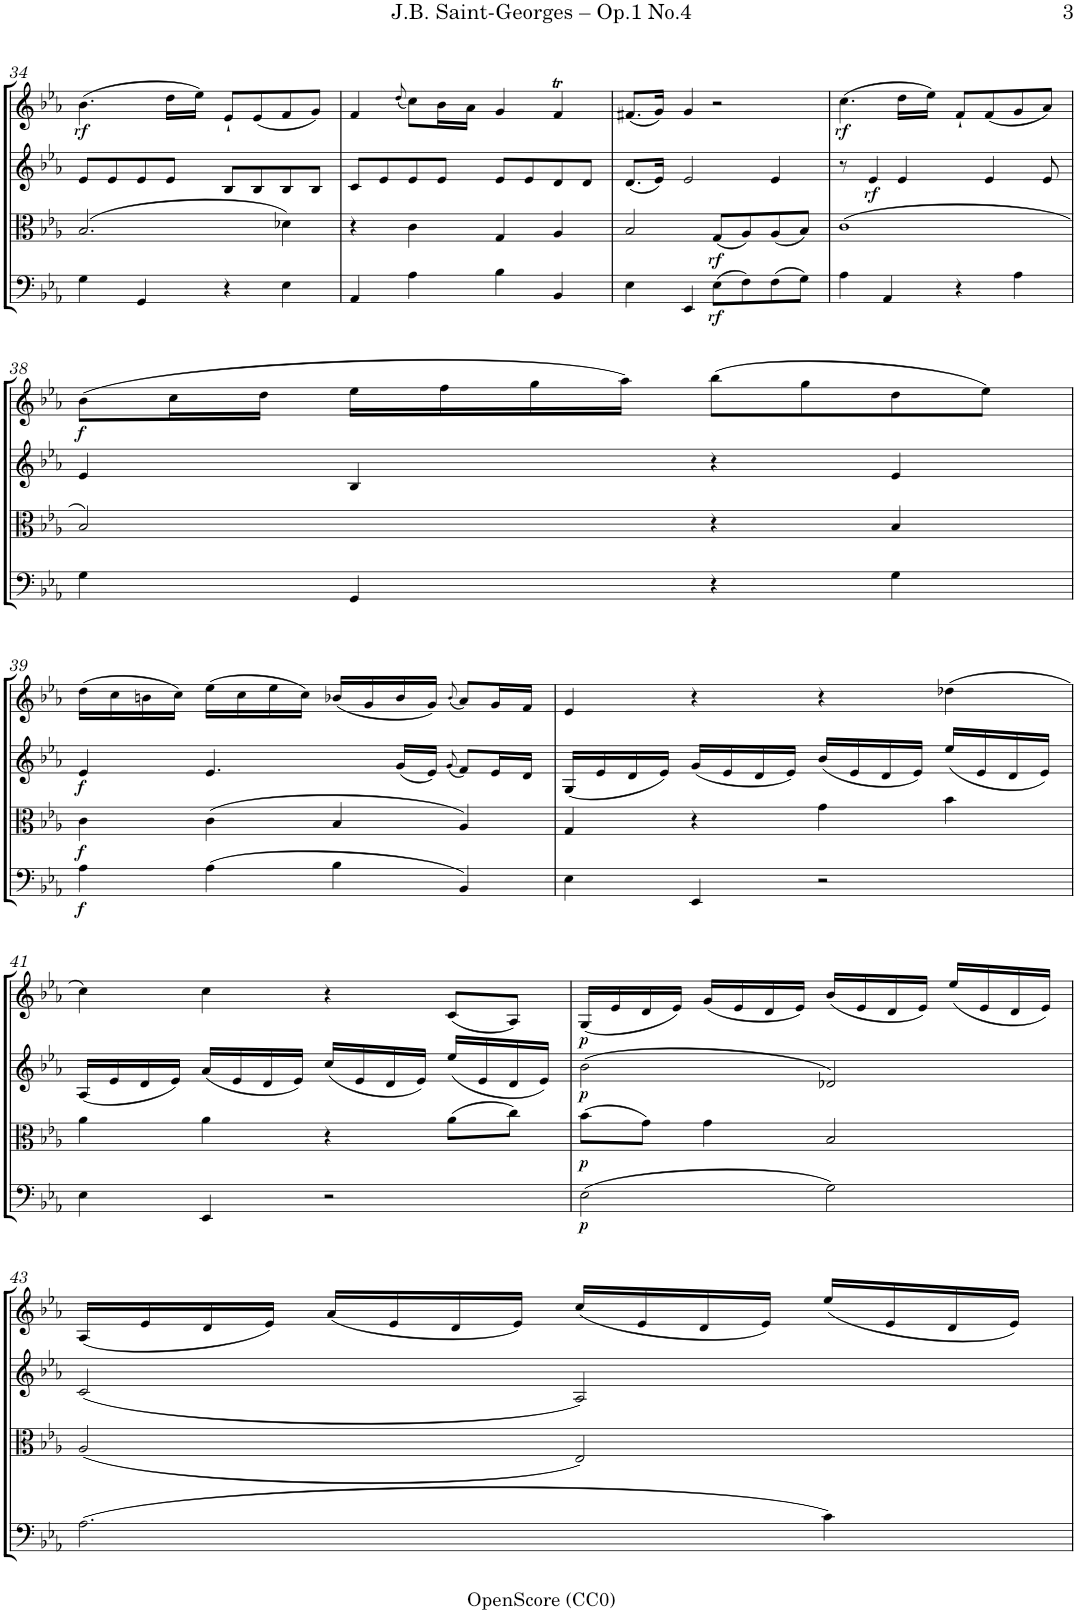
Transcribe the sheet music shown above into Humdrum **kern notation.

**kern	**dynam	**kern	**dynam	**kern	**dynam	**kern	**dynam
*part4	*part4	*part3	*part3	*part2	*part2	*part1	*part1
*staff4	*staff4	*staff3	*staff3	*staff2	*staff2	*staff1	*staff1
*I"Violoncello	*	*I"Viola	*	*I"Violin 2	*	*I"Violin 1	*
*I'Vc	*	*I'Vla	*	*I'Vln	*	*I'Vln	*
!!LO:PB:g=z
*clefF4	*	*clefC3	*	*clefG2	*	*clefG2	*
*k[b-e-a-]	*	*k[b-e-a-]	*	*k[b-e-a-]	*	*k[b-e-a-]	*
*M2/2	*	*M2/2	*	*M2/2	*	*M2/2	*
*met(c|)	*	*met(c|)	*	*met(c|)	*	*met(c|)	*
=34	=34	=34	=34	=34	=34	=34	=34
!	!	!	!	!	!	!	!LO:DY:b
4G\	.	(2.B-/	.	8e-/L	.	(>4.b-\	rf
.	.	.	.	8e-/	.	.	.
4GG/	.	.	.	8e-/	.	.	.
.	.	.	.	8e-/J	.	16dd\LL	.
.	.	.	.	.	.	16ee-\JJ)	.
4r	.	.	.	8B-/L	.	8e-`/L	.
.	.	.	.	8B-/	.	(<8e-/	.
4E-\	.	4d-X\)	.	8B-/	.	8f/	.
.	.	.	.	8B-/J	.	8g/J)	.
=35	=35	=35	=35	=35	=35	=35	=35
4AA-/	.	4r	.	8c/L	.	4f/	.
.	.	.	.	8e-/	.	.	.
.	.	.	.	.	.	(8qdd/	.
4A-\	.	4c\	.	8e-/	.	8cc\L)	.
.	.	.	.	8e-/J	.	16b-\L	.
.	.	.	.	.	.	16a-\JJ	.
4B-\	.	4G/	.	8e-/L	.	4g/	.
.	.	.	.	8e-/	.	.	.
4BB-/	.	4A-/	.	8d/	.	4fT/	.
.	.	.	.	8d/J	.	.	.
=36	=36	=36	=36	=36	=36	=36	=36
4E-\	.	2B-/	.	(8.d/L	.	(<8.f#X/L	.
.	.	.	.	16e-/Jk)	.	16g/Jk)	.
4EE-/	.	.	.	2e-/	.	4g/	.
!	!LO:DY:b	!	!LO:DY:b	!	!	!	!
(>8E-\L	rf	(8G/L	rf	.	.	2r	.
8F\)	.	8A-/)	.	.	.	.	.
(>8F\	.	(8A-/	.	4e-/	.	.	.
8G\J)	.	8B-/J)	.	.	.	.	.
=37	=37	=37	=37	=37	=37	=37	=37
!	!	!	!	!	!	!	!LO:DY:b
4A-\	.	(1c	.	8r	.	(>4.cc\	rf
!	!	!	!	!	!LO:DY:b	!	!
.	.	.	.	4e-/	rf	.	.
4AA-/	.	.	.	.	.	.	.
.	.	.	.	4e-/	.	16dd\LL	.
.	.	.	.	.	.	16ee-\JJ)	.
4r	.	.	.	.	.	8f`/L	.
.	.	.	.	4e-/	.	(<8f/	.
4A-\	.	.	.	.	.	8g/	.
.	.	.	.	8e-/	.	8a-/J)	.
!!LO:LB:g=z
=38	=38	=38	=38	=38	=38	=38	=38
!	!	!	!	!	!	!	!LO:DY:b
4G\	.	2B-/)	.	4e-/	.	(>8b-\L	f
.	.	.	.	.	.	16cc\L	.
.	.	.	.	.	.	16dd\JJ	.
4GG/	.	.	.	4B-/	.	16ee-\LL	.
.	.	.	.	.	.	16ff\	.
.	.	.	.	.	.	16gg\	.
.	.	.	.	.	.	16aa-\JJ)	.
4r	.	4r	.	4r	.	(>8bb-\L	.
.	.	.	.	.	.	8gg\	.
4G\	.	4B-/	.	4e-/	.	8dd\	.
.	.	.	.	.	.	8ee-\J)	.
!!LO:LB:g=z
=39	=39	=39	=39	=39	=39	=39	=39
!	!LO:DY:b	!	!LO:DY:b	!	!LO:DY:b	!	!
4A-\	f	4c\	f	4e-/	f	(>16dd\LL	.
.	.	.	.	.	.	16cc\	.
.	.	.	.	.	.	16bn\	.
.	.	.	.	.	.	16cc\JJ)	.
(4A-\	.	(4c\	.	4.e-/	.	(>16ee-\LL	.
.	.	.	.	.	.	16cc\	.
.	.	.	.	.	.	16ee-\	.
.	.	.	.	.	.	16cc\JJ)	.
4B-\	.	4B-/	.	.	.	(<16b-X/LL	.
.	.	.	.	.	.	16g/	.
.	.	.	.	(16g/LL	.	16b-/	.
.	.	.	.	16e-/JJ)	.	16g/JJ)	.
.	.	.	.	(8qg/	.	(8qb-/	.
4BB-/)	.	4A-/)	.	8f/L)	.	8a-/L)	.
.	.	.	.	16e-/L	.	16g/L	.
.	.	.	.	16d/JJ	.	16f/JJ	.
=40	=40	=40	=40	=40	=40	=40	=40
4E-\	.	4G/	.	(16G/LL	.	4e-/	.
.	.	.	.	16e-/	.	.	.
.	.	.	.	16d/	.	.	.
.	.	.	.	16e-/JJ)	.	.	.
4EE-/	.	4r	.	(16g/LL	.	4r	.
.	.	.	.	16e-/	.	.	.
.	.	.	.	16d/	.	.	.
.	.	.	.	16e-/JJ)	.	.	.
2r	.	4g\	.	(16b-/LL	.	4r	.
.	.	.	.	16e-/	.	.	.
.	.	.	.	16d/	.	.	.
.	.	.	.	16e-/JJ)	.	.	.
.	.	4b-\	.	(16ee-/LL	.	(>4dd-X\	.
.	.	.	.	16e-/	.	.	.
.	.	.	.	16d/	.	.	.
.	.	.	.	16e-/JJ)	.	.	.
!!LO:LB:g=z
=41	=41	=41	=41	=41	=41	=41	=41
4E-\	.	4a-\	.	(16A-/LL	.	4cc\)	.
.	.	.	.	16e-/	.	.	.
.	.	.	.	16d/	.	.	.
.	.	.	.	16e-/JJ)	.	.	.
4EE-/	.	4a-\	.	(16a-/LL	.	4cc\	.
.	.	.	.	16e-/	.	.	.
.	.	.	.	16d/	.	.	.
.	.	.	.	16e-/JJ)	.	.	.
2r	.	4r	.	(16cc/LL	.	4r	.
.	.	.	.	16e-/	.	.	.
.	.	.	.	16d/	.	.	.
.	.	.	.	16e-/JJ)	.	.	.
.	.	(8a-\L	.	(16ee-/LL	.	(8c/L	.
.	.	.	.	16e-/	.	.	.
.	.	8cc\J)	.	16d/	.	8A-/J)	.
.	.	.	.	16e-/JJ)	.	.	.
=42	=42	=42	=42	=42	=42	=42	=42
!	!LO:DY:b	!	!LO:DY:b	!	!LO:DY:b	!	!LO:DY:b
(>2E-\	p	(8b-\L	p	(2b-\	p	(<16G/LL	p
.	.	.	.	.	.	16e-/	.
.	.	8g\J)	.	.	.	16d/	.
.	.	.	.	.	.	16e-/JJ)	.
.	.	4g\	.	.	.	(<16g/LL	.
.	.	.	.	.	.	16e-/	.
.	.	.	.	.	.	16d/	.
.	.	.	.	.	.	16e-/JJ)	.
2G\)	.	2B-/	.	2d-X/)	.	(<16b-/LL	.
.	.	.	.	.	.	16e-/	.
.	.	.	.	.	.	16d/	.
.	.	.	.	.	.	16e-/JJ)	.
.	.	.	.	.	.	(16ee-/LL	.
.	.	.	.	.	.	16e-/	.
.	.	.	.	.	.	16d/	.
.	.	.	.	.	.	16e-/JJ)	.
!!LO:LB:g=z
=43	=43	=43	=43	=43	=43	=43	=43
(>2.A-\	.	(2A-/	.	(2c/	.	(<16A-/LL	.
.	.	.	.	.	.	16e-/	.
.	.	.	.	.	.	16d/	.
.	.	.	.	.	.	16e-/JJ)	.
.	.	.	.	.	.	(<16a-/LL	.
.	.	.	.	.	.	16e-/	.
.	.	.	.	.	.	16d/	.
.	.	.	.	.	.	16e-/JJ)	.
.	.	2E-/)	.	2A-/)	.	(<16cc/LL	.
.	.	.	.	.	.	16e-/	.
.	.	.	.	.	.	16d/	.
.	.	.	.	.	.	16e-/JJ)	.
4c\)	.	.	.	.	.	(16ee-/LL	.
.	.	.	.	.	.	16e-/	.
.	.	.	.	.	.	16d/	.
.	.	.	.	.	.	16e-/JJ)	.
=	=	=	=	=	=	=	=
*-	*-	*-	*-	*-	*-	*-	*-
